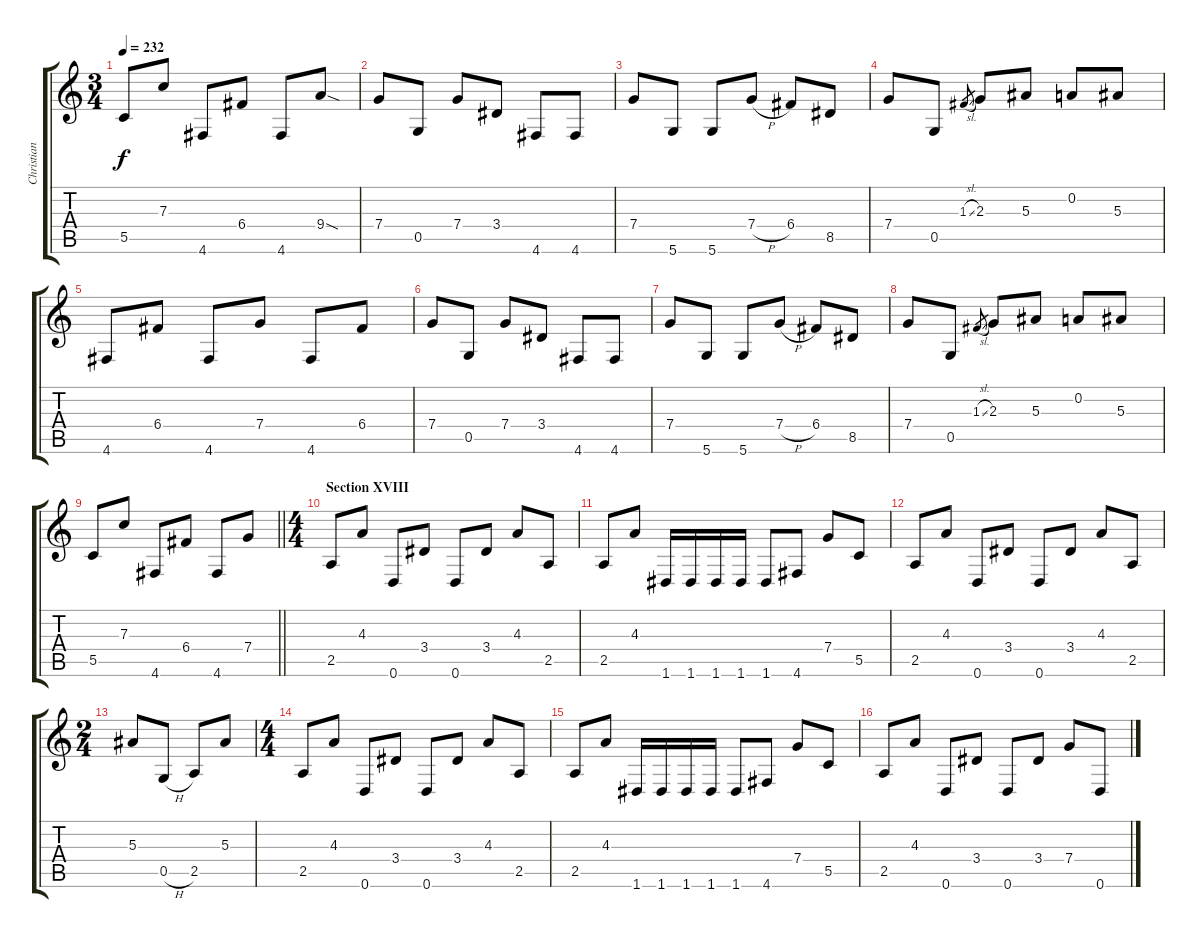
\track ("Christian Muenzer" "Christian ") {instrument distortionguitar}
\staff {score tabs}
\tuning (D4 A3 F3 C3 G2 D2) {hide}
\ts (3 4)
\tempo 232
\clef g2
\ks c
5.5.8{dy f} 7.3.8 4.6.8 6.4.8 4.6.8 9.4{sod}.8 |
7.4.8 0.5.8 7.4.8 3.4.8 4.6.8 4.6.8 |
7.4.8 5.6.8 5.6.8 7.4{h}.8 6.4.8 8.5.8 |
7.4.8 0.5.8 1.3{sl}.8{gr} 2.3.8 5.3.8 0.2.8 5.3.8 |
4.6.8 6.4.8 4.6.8 7.4.8 4.6.8 6.4.8 |
7.4.8 0.5.8 7.4.8 3.4.8 4.6.8 4.6.8 |
7.4.8 5.6.8 5.6.8 7.4{h}.8 6.4.8 8.5.8 |
7.4.8 0.5.8 1.3{sl}.8{gr} 2.3.8 5.3.8 0.2.8 5.3.8 |
\barLineRight lightlight
5.5.8 7.3.8 4.6.8 6.4.8 4.6.8 7.4.8 |
\ts (4 4)
\section ("" "Section XVIII")
2.5.8 4.3.8 0.6.8 3.4.8 0.6.8 3.4.8 4.3.8 2.5.8 |
2.5.8 4.3.8 1.6.16 1.6.16 1.6.16 1.6.16 1.6.8 4.6.8 7.4.8 5.5.8 |
2.5.8 4.3.8 0.6.8 3.4.8 0.6.8 3.4.8 4.3.8 2.5.8 |
\ts (2 4)
5.3.8 0.5{h}.8 2.5.8 5.3.8 |
\ts (4 4)
2.5.8 4.3.8 0.6.8 3.4.8 0.6.8 3.4.8 4.3.8 2.5.8 |
2.5.8 4.3.8 1.6.16 1.6.16 1.6.16 1.6.16 1.6.8 4.6.8 7.4.8 5.5.8 |
2.5.8 4.3.8 0.6.8 3.4.8 0.6.8 3.4.8 7.4.8 0.6.8
